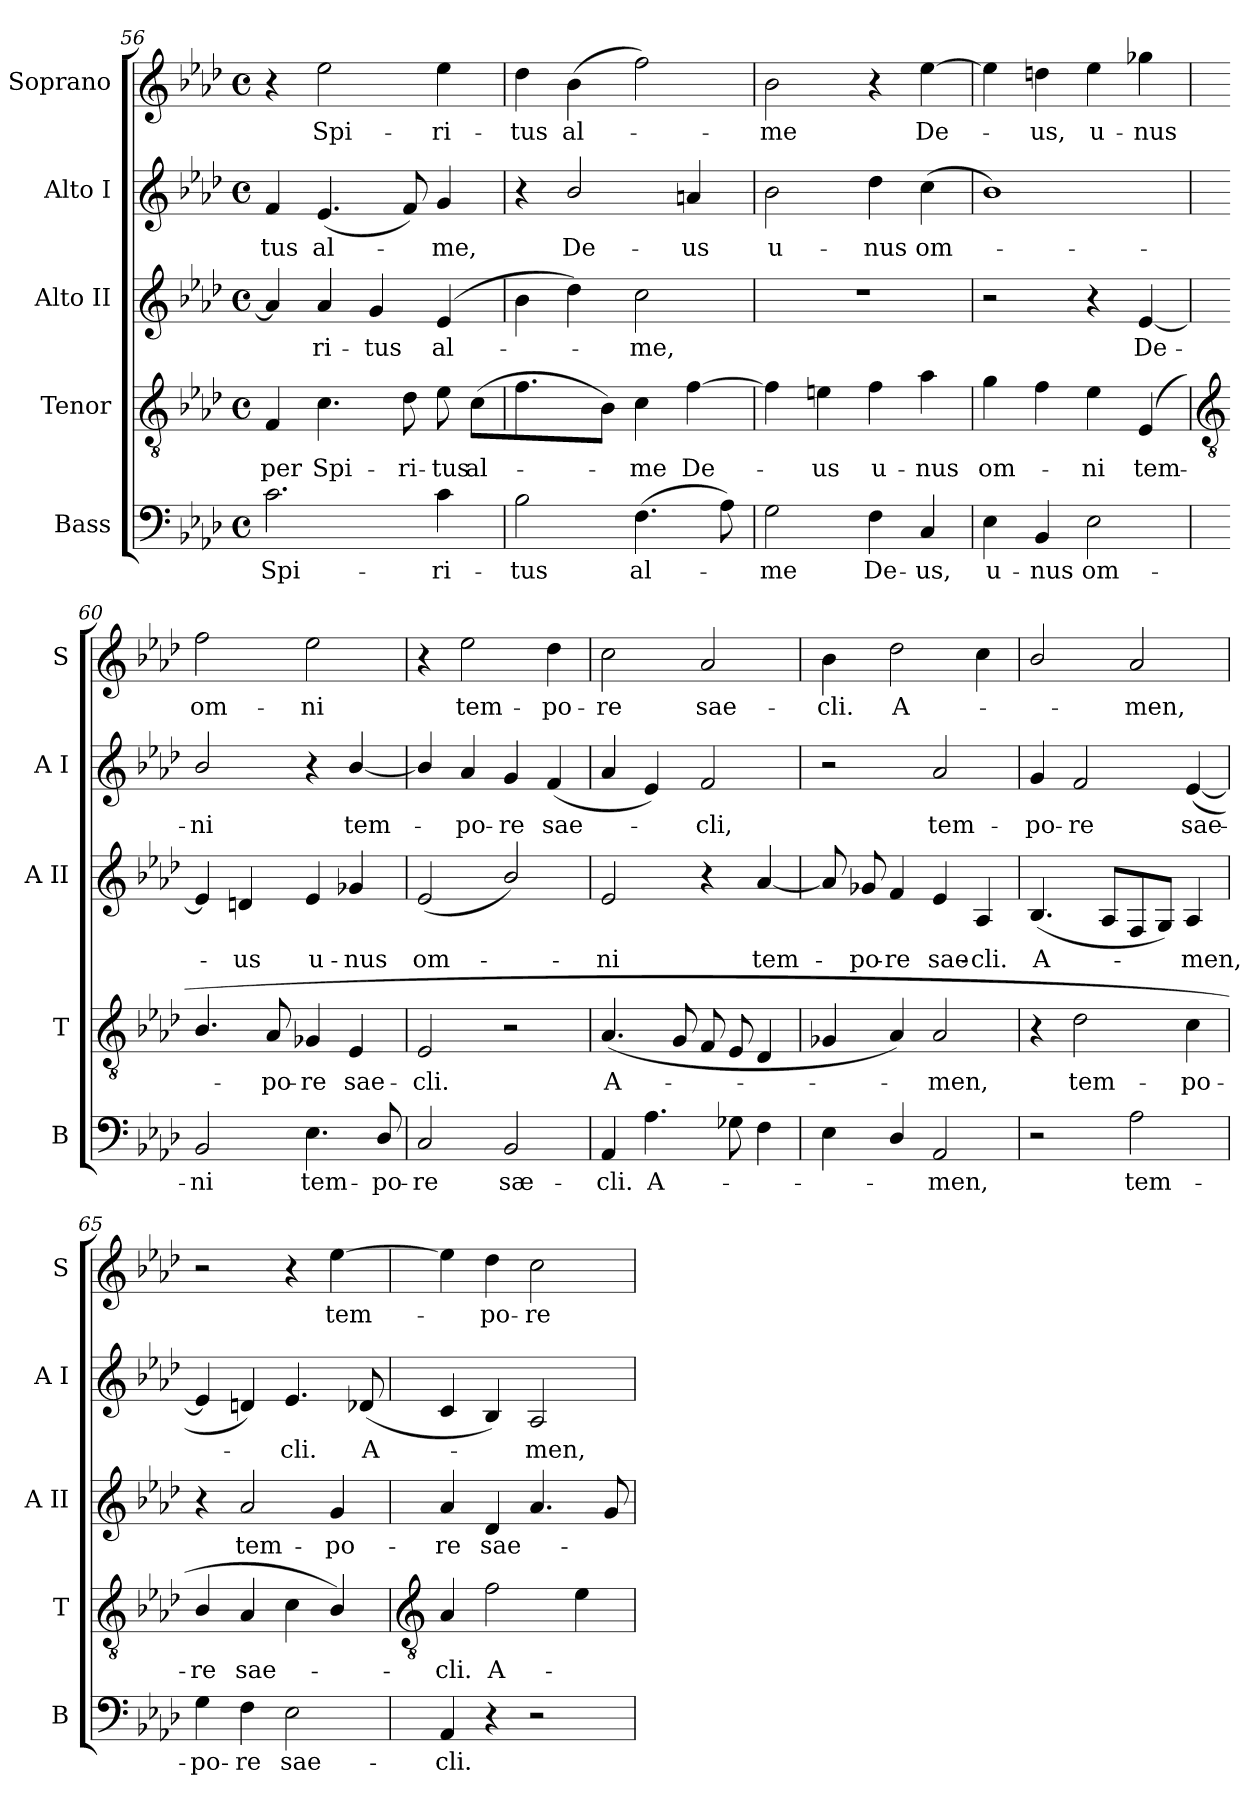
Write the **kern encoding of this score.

**kern	**text	**kern	**text	**kern	**text	**kern	**text	**kern	**text
*part5	*part5	*part4	*part4	*part3	*part3	*part2	*part2	*part1	*part1
*staff5	*staff5	*staff4	*staff4	*staff3	*staff3	*staff2	*staff2	*staff1	*staff1
*I"Bass	*	*I"Tenor	*	*I"Alto II	*	*I"Alto I	*	*I"Soprano	*
*I'B	*	*I'T	*	*I'A II	*	*I'A I	*	*I'S	*
*clefF4	*	*clefGv2	*	*clefG2	*	*clefG2	*	*clefG2	*
*k[b-e-a-d-]	*	*k[b-e-a-d-]	*	*k[b-e-a-d-]	*	*k[b-e-a-d-]	*	*k[b-e-a-d-]	*
*A-:	*	*A-:	*	*A-:	*	*A-:	*	*A-:	*
*M4/4	*	*M4/4	*	*M4/4	*	*M4/4	*	*M4/4	*
*met(c)	*	*met(c)	*	*met(c)	*	*met(c)	*	*met(c)	*
=56	=56	=56	=56	=56	=56	=56	=56	=56	=56
!	!LO:LY:b	!	!LO:LY:b	!	!	!	!LO:LY:b	!	!
2.c	Spi-	4F	-per	4a-]	.	4f	-tus	4r	.
!	!	!	!LO:LY:b	!	!LO:LY:b	!	!LO:LY:b	!	!LO:LY:b
.	.	4.c	Spi-	4a-	ri-	(<4.e-	al-	2ee-	Spi-
!	!	!	!	!	!LO:LY:b	!	!	!	!
.	.	.	.	4g	-tus	.	.	.	.
!	!	!	!LO:LY:b	!	!	!	!	!	!
.	.	8d-	-ri-	.	.	8f)	.	.	.
!	!LO:LY:b	!	!LO:LY:b	!	!LO:LY:b	!	!LO:LY:b	!	!LO:LY:b
4c	-ri-	8e-	-tus	(>4e-	al-	4g	me,	4ee-	-ri-
!	!	!	!LO:LY:b	!	!	!	!	!	!
.	.	(>8cL	al-	.	.	.	.	.	.
=57	=57	=57	=57	=57	=57	=57	=57	=57	=57
!	!LO:LY:b	!	!	!	!	!	!	!	!LO:LY:b
2B-	-tus	4.f	.	4b-	.	4r	.	4dd-	-tus
!	!	!	!	!	!	!	!LO:LY:b	!	!LO:LY:b
.	.	.	.	4dd-)	.	2b-/	De-	(>4b-	al-
.	.	8B-J)	.	.	.	.	.	.	.
!	!LO:LY:b	!	!LO:LY:b	!	!LO:LY:b	!	!	!	!
(>4.F	al-	4c	me	2cc	me,	.	.	2ff)	.
!	!	!	!LO:LY:b	!	!	!	!LO:LY:b	!	!
.	.	[4f	De-	.	.	4an	-us	.	.
8A-)	.	.	.	.	.	.	.	.	.
=58	=58	=58	=58	=58	=58	=58	=58	=58	=58
!	!LO:LY:b	!	!	!	!	!	!LO:LY:b	!	!LO:LY:b
2G	me	4f]	.	1r	.	2b-	u-	2b-	me
!	!	!	!LO:LY:b	!	!	!	!	!	!
.	.	4en	us	.	.	.	.	.	.
!	!LO:LY:b	!	!LO:LY:b	!	!	!	!LO:LY:b	!	!
4F	De-	4f	u-	.	.	4dd-	-nus	4r	.
!	!LO:LY:b	!	!LO:LY:b	!	!	!	!LO:LY:b	!	!LO:LY:b
4C	-us,	4a-	-nus	.	.	(>4cc	om-	[4ee-	De-
=59	=59	=59	=59	=59	=59	=59	=59	=59	=59
!	!LO:LY:b	!	!LO:LY:b	!	!	!	!	!	!
4E-	u-	4g	om-	2r	.	1b-)	.	4ee-]	.
!	!LO:LY:b	!	!	!	!	!	!	!	!LO:LY:b
4BB-	-nus	4f	.	.	.	.	.	4ddn	us,
!	!LO:LY:b	!	!LO:LY:b	!	!	!	!	!	!LO:LY:b
2E-	om-	4e-	ni	4r	.	.	.	4ee-	u-
!	!	!	!LO:LY:b	!	!LO:LY:b	!	!	!	!LO:LY:b
.	.	(>4E-	tem-	[4e-	De-	.	.	4gg-X	-nus
!!LO:LB:g=z
=60	=60	=60	=60	=60	=60	=60	=60	=60	=60
*	*	*clefGv2	*	*	*	*	*	*	*
!	!LO:LY:b	!	!	!	!	!	!LO:LY:b	!	!LO:LY:b
2BB-	-ni	4.B-/	.	4e-]	.	2b-/	ni	2ff	om-
!	!	!	!	!	!LO:LY:b	!	!	!	!
.	.	.	.	4dn	us	.	.	.	.
!	!	!	!LO:LY:b	!	!	!	!	!	!
.	.	8A-	po-	.	.	.	.	.	.
!	!LO:LY:b	!	!LO:LY:b	!	!LO:LY:b	!	!	!	!LO:LY:b
4.E-	tem-	4G-X	-re	4e-	u-	4r	.	2ee-	-ni
!	!	!	!LO:LY:b	!	!LO:LY:b	!	!LO:LY:b	!	!
.	.	4E-	sae-	4g-X	-nus	[4b-/	tem-	.	.
!	!LO:LY:b	!	!	!	!	!	!	!	!
8D-/L	-po-	.	.	.	.	.	.	.	.
=61	=61	=61	=61	=61	=61	=61	=61	=61	=61
!	!LO:LY:b	!	!LO:LY:b	!	!LO:LY:b	!	!	!	!
2C	-re	2E-	-cli.	(<2e-	om-	4b-/]	.	4r	.
!	!	!	!	!	!	!	!LO:LY:b	!	!LO:LY:b
.	.	.	.	.	.	4a-	po-	2ee-	tem-
!	!LO:LY:b	!	!	!	!	!	!LO:LY:b	!	!
2BB-	sæ-	2r	.	2b-/)	.	4g	-re	.	.
!	!	!	!	!	!	!	!LO:LY:b	!	!LO:LY:b
.	.	.	.	.	.	(<4f	sae-	4dd-	-po-
=62	=62	=62	=62	=62	=62	=62	=62	=62	=62
!	!LO:LY:b	!	!LO:LY:b	!	!LO:LY:b	!	!	!	!LO:LY:b
4AA-	-cli.	(<4.A-	A-	2e-	ni	4a-	.	2cc	-re
!	!LO:LY:b	!	!	!	!	!	!	!	!
4.A-	A-	.	.	.	.	4e-)	.	.	.
.	.	8GL	.	.	.	.	.	.	.
!	!	!	!	!	!	!	!LO:LY:b	!	!LO:LY:b
.	.	8F	.	4r	.	2f	cli,	2a-	sae-
8G-X	.	8E-	.	.	.	.	.	.	.
!	!	!	!	!	!LO:LY:b	!	!	!	!
4F	.	4D-	.	[4a-	tem-	.	.	.	.
=63	=63	=63	=63	=63	=63	=63	=63	=63	=63
!	!	!	!	!	!	!	!	!	!LO:LY:b
4E-	.	4G-X	.	8a-]	.	2r	.	4b-	-cli.
!	!	!	!	!	!LO:LY:b	!	!	!	!
.	.	.	.	8g-X	po-	.	.	.	.
!	!	!	!	!	!LO:LY:b	!	!	!	!LO:LY:b
4D-/	.	4A-)	.	4f	-re	.	.	2dd-	A-
!	!LO:LY:b	!	!LO:LY:b	!	!LO:LY:b	!	!LO:LY:b	!	!
2AA-	men,	2A-	men,	4e-	sae-	2a-	tem-	.	.
!	!	!	!	!	!LO:LY:b	!	!	!	!
.	.	.	.	4A-	-cli.	.	.	4cc	.
=64	=64	=64	=64	=64	=64	=64	=64	=64	=64
!	!	!	!	!	!LO:LY:b	!	!LO:LY:b	!	!
2r	.	4r	.	(<4.B-	A-	4g	-po-	2b-/	.
!	!	!	!LO:LY:b	!	!	!	!LO:LY:b	!	!
.	.	2d-	tem-	.	.	2f	-re	.	.
.	.	.	.	8A-L	.	.	.	.	.
!	!LO:LY:b	!	!	!	!	!	!	!	!LO:LY:b
2A-	tem-	.	.	8F	.	.	.	2a-	men,
.	.	.	.	8GJ)	.	.	.	.	.
!	!	!	!LO:LY:b	!	!LO:LY:b	!	!LO:LY:b	!	!
.	.	4c	-po-	4A-	men,	(<[4e-	sae-	.	.
=65	=65	=65	=65	=65	=65	=65	=65	=65	=65
!	!LO:LY:b	!	!LO:LY:b	!	!	!	!	!	!
4G	-po-	4B-/	-re	4r	.	4e-]	.	2r	.
!	!LO:LY:b	!	!LO:LY:b	!	!LO:LY:b	!	!	!	!
4F	-re	4A-	sae-	2a-	tem-	4dn)	.	.	.
!	!LO:LY:b	!	!	!	!	!	!LO:LY:b	!	!
2E-	sae-	4c	.	.	.	4.e-	cli.	4r	.
!	!	!	!	!	!LO:LY:b	!	!	!	!LO:LY:b
.	.	4B-/)	.	4g	-po-	.	.	[4ee-	tem-
!	!	!	!	!	!	!	!LO:LY:b	!	!
.	.	.	.	.	.	(<8d-XL	A-	.	.
!!LO:LB:g=z
=66	=66	=66	=66	=66	=66	=66	=66	=66	=66
*	*	*clefGv2	*	*	*	*	*	*	*
!	!LO:LY:b	!	!LO:LY:b	!	!LO:LY:b	!	!	!	!
4AA-	-cli.	4A-	cli.	4a-	-re	4c	.	4ee-]	.
!	!	!	!LO:LY:b	!	!LO:LY:b	!	!	!	!LO:LY:b
4r	.	2f	A-	4d-	sae-	4B-)	.	4dd-	po-
!	!	!	!	!	!	!	!LO:LY:b	!	!LO:LY:b
2r	.	.	.	4.a-	.	2A-	men,	2cc	-re
.	.	4e-	.	.	.	.	.	.	.
.	.	.	.	8g	.	.	.	.	.
=	=	=	=	=	=	=	=	=	=
*-	*-	*-	*-	*-	*-	*-	*-	*-	*-
